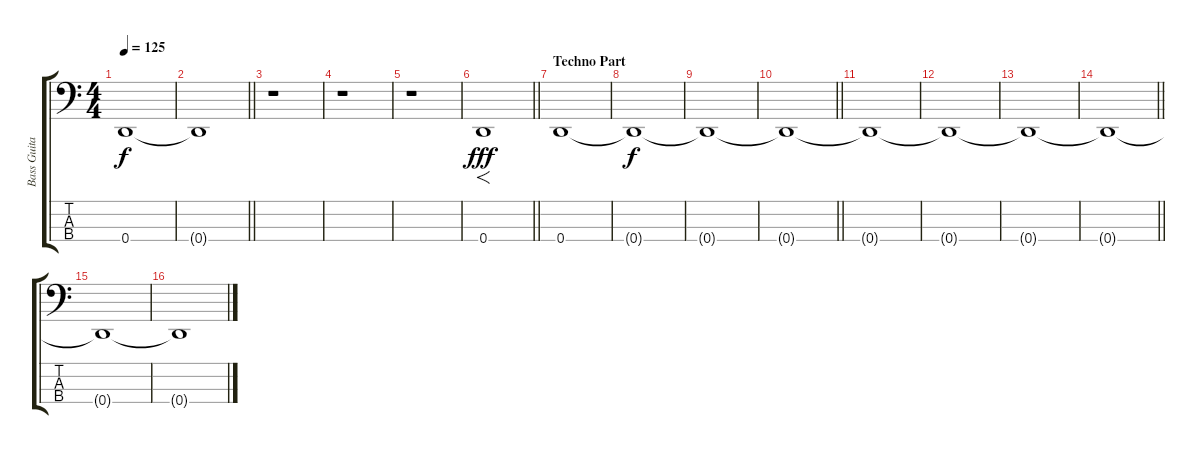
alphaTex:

\track ("Bass Guitar" "Bass Guita") {instrument electricbasspick}
\staff {score tabs}
\tuning (G2 D2 A1 D1) {hide}
\ts (4 4)
\tempo 125
\clef f4
\ks c
0.4{t}.1{dy f} |
\barLineRight lightlight
0.4{t}.1 |
r.1 |
r.1 |
r.1 |
\barLineRight lightlight
0.4.1{f dy fff volume 14} |
\section ("" "Techno Part")
0.4.1 |
0.4{t}.1{dy f} |
0.4{t}.1 |
\barLineRight lightlight
0.4{t}.1 |
0.4{t}.1 |
0.4{t}.1 |
0.4{t}.1 |
\barLineRight lightlight
0.4{t}.1 |
0.4{t}.1 |
0.4{t}.1
